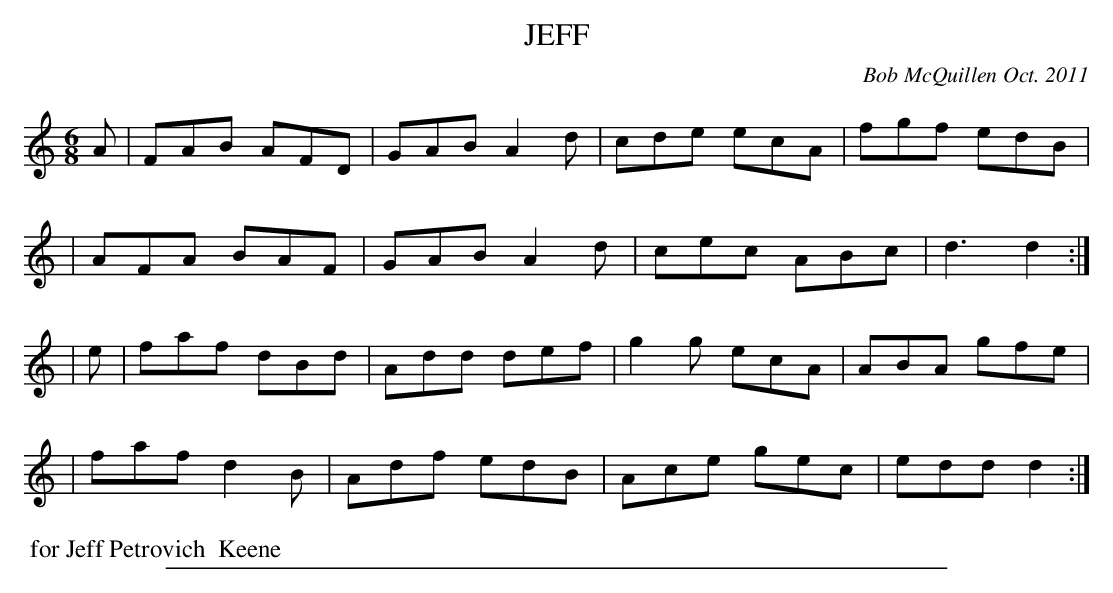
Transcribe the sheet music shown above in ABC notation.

X:1
T: JEFF
C: Bob McQuillen Oct. 2011
M: 6/8
L: 1/8
K: 8
A \
| FAB AFD | GAB A2d | cde ecA | fgf edB |
| AFA BAF | GAB A2d | cec ABc | d3 d2 :|
|  e \
| faf dBd | Add def | g2g ecA | ABA gfe |
| faf d2B | Adf edB | Ace gec | edd d2 :|
